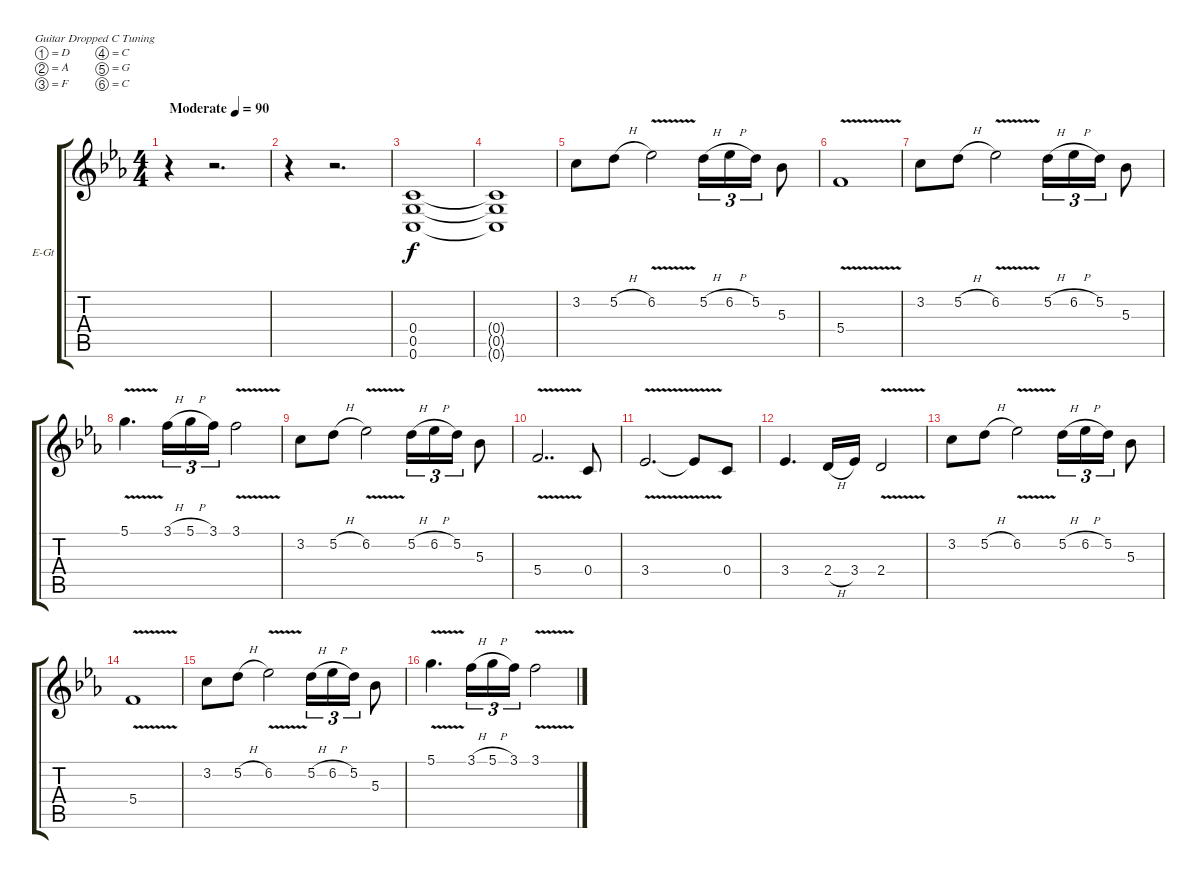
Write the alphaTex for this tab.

\bracketExtendMode groupsimilarinstruments
\firstSystemTrackNameOrientation horizontal
\otherSystemsTrackNameOrientation horizontal
\track ("Guitar 1" "E-Gt") {instrument distortionguitar}
\staff {score tabs}
\tuning (D4 A3 F3 C3 G2 C2)
\ts (4 4)
\beaming (8 2 2 2 2)
\tempo (90 "Moderate")
\clef g2
\ks cminor
r.4{dy f instrument distortionguitar} r.2{d} |
r.4 r.2{d} |
(0.4 0.5 0.6).1 |
(0.4{t} 0.5{t} 0.6{t}).1 |
3.2.8 5.2{h}.8 6.2{v}.2 5.2{h}.16{tu (3 2)} 6.2{h}.16{tu (3 2)} 5.2.16{tu (3 2)} 5.3.8 |
5.4{v}.1 |
3.2.8 5.2{h}.8 6.2{v}.2 5.2{h}.16{tu (3 2)} 6.2{h}.16{tu (3 2)} 5.2.16{tu (3 2)} 5.3.8 |
5.1{v}.4{d} 3.1{h}.16{tu (3 2)} 5.1{h}.16{tu (3 2)} 3.1.16{tu (3 2)} 3.1{v}.2 |
3.2.8 5.2{h}.8 6.2{v}.2 5.2{h}.16{tu (3 2)} 6.2{h}.16{tu (3 2)} 5.2.16{tu (3 2)} 5.3.8 |
5.4{v}.2{dd} 0.4.8 |
3.4{v}.2{d} 3.4{v t}.8 0.4.8 |
3.4.4{d} 2.4{h}.16 3.4.16 2.4{v}.2 |
3.2.8 5.2{h}.8 6.2{v}.2 5.2{h}.16{tu (3 2)} 6.2{h}.16{tu (3 2)} 5.2.16{tu (3 2)} 5.3.8 |
5.4{v}.1 |
3.2.8 5.2{h}.8 6.2{v}.2 5.2{h}.16{tu (3 2)} 6.2{h}.16{tu (3 2)} 5.2.16{tu (3 2)} 5.3.8 |
5.1{v}.4{d} 3.1{h}.16{tu (3 2)} 5.1{h}.16{tu (3 2)} 3.1.16{tu (3 2)} 3.1{v}.2
